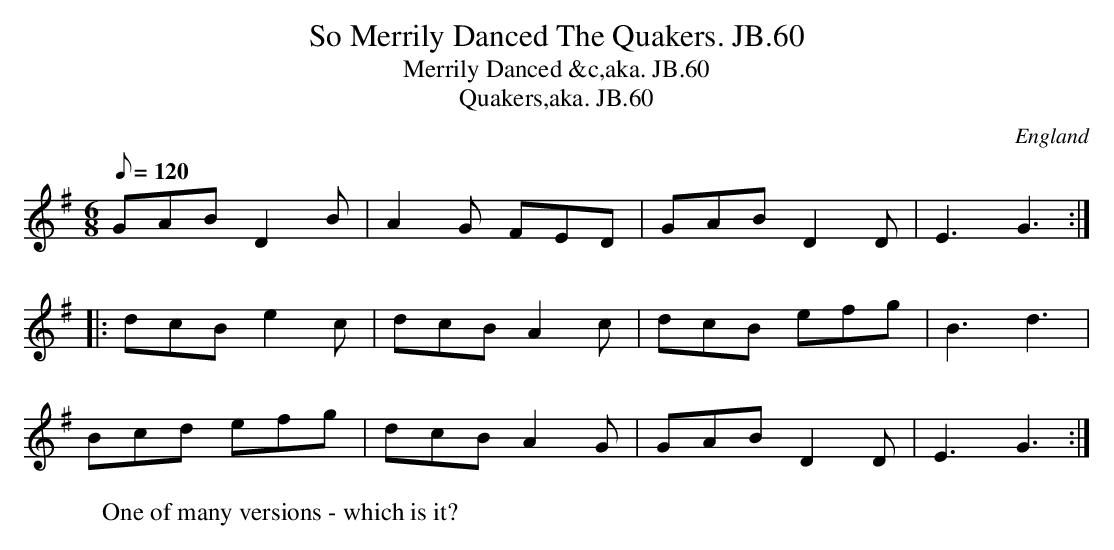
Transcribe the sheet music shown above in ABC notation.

X:1
T:So Merrily Danced The Quakers. JB.60
T:Merrily Danced &c,aka. JB.60
T:Quakers,aka. JB.60
M:6/8
L:1/8
Q:120
O:England
K:G
GABD2B|A2G FED|GABD2D|E3G3:|!
|:dcBe2c|dcBA2c|dcB efg|B3d3|!
Bcd efg|dcBA2G|GABD2D|E3G3:|]
W:One of many versions - which is it?
